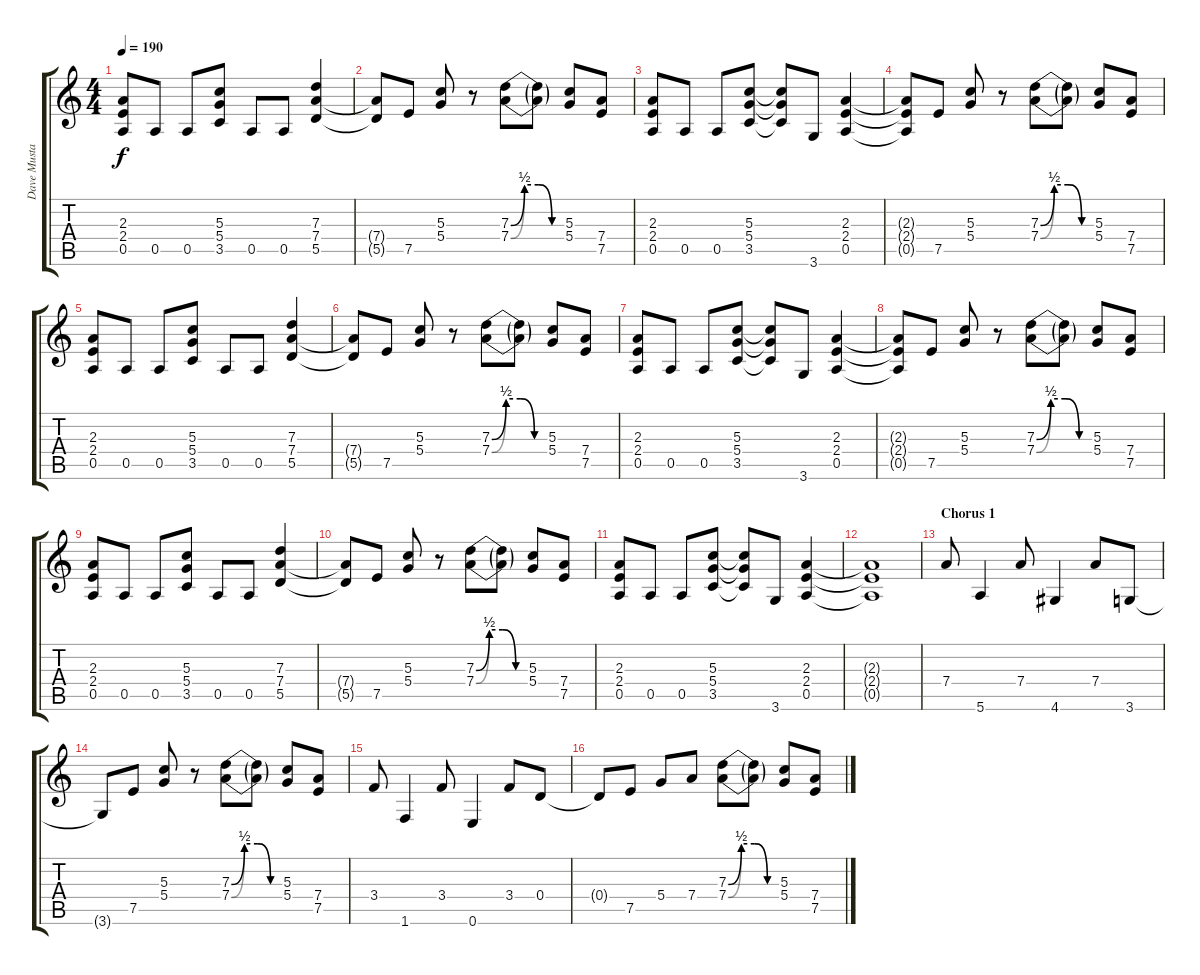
\track ("Dave Mustaine" "Dave Musta") {instrument distortionguitar}
\staff {score tabs}
\tuning (E4 B3 G3 D3 A2 E2) {hide}
\ts (4 4)
\tempo 190
\clef g2
\ks c
(2.3 2.4 0.5).8{dy f} 0.5.8 0.5.8 (5.3 5.4 3.5).8 0.5.8 0.5.8 (7.3 7.4 5.5).4 |
(7.4{t} 5.5{t}).8 7.5.8 (5.3 5.4).8 r.8 (7.3{be (custom 0 0 15 2 30 2 45 0 60 0)} 7.4{be (custom 0 0 15 2 30 2 45 0 60 0)}).8 (7.3{t} 7.4{t}).8 (5.3 5.4).8 (7.4 7.5).8 |
(2.3 2.4 0.5).8 0.5.8 0.5.8 (5.3 5.4 3.5).8 (5.3{t} 5.4{t} 3.5{t}).8 3.6.8 (2.3 2.4 0.5).4 |
(2.3{t} 2.4{t} 0.5{t}).8 7.5.8 (5.3 5.4).8 r.8 (7.3{be (custom 0 0 15 2 30 2 45 0 60 0)} 7.4{be (custom 0 0 15 2 30 2 45 0 60 0)}).8 (7.3{t} 7.4{t}).8 (5.3 5.4).8 (7.4 7.5).8 |
(2.3 2.4 0.5).8 0.5.8 0.5.8 (5.3 5.4 3.5).8 0.5.8 0.5.8 (7.3 7.4 5.5).4 |
(7.4{t} 5.5{t}).8 7.5.8 (5.3 5.4).8 r.8 (7.3{be (custom 0 0 15 2 30 2 45 0 60 0)} 7.4{be (custom 0 0 15 2 30 2 45 0 60 0)}).8 (7.3{t} 7.4{t}).8 (5.3 5.4).8 (7.4 7.5).8 |
(2.3 2.4 0.5).8 0.5.8 0.5.8 (5.3 5.4 3.5).8 (5.3{t} 5.4{t} 3.5{t}).8 3.6.8 (2.3 2.4 0.5).4 |
(2.3{t} 2.4{t} 0.5{t}).8 7.5.8 (5.3 5.4).8 r.8 (7.3{be (custom 0 0 15 2 30 2 45 0 60 0)} 7.4{be (custom 0 0 15 2 30 2 45 0 60 0)}).8 (7.3{t} 7.4{t}).8 (5.3 5.4).8 (7.4 7.5).8 |
(2.3 2.4 0.5).8 0.5.8 0.5.8 (5.3 5.4 3.5).8 0.5.8 0.5.8 (7.3 7.4 5.5).4 |
(7.4{t} 5.5{t}).8 7.5.8 (5.3 5.4).8 r.8 (7.3{be (custom 0 0 15 2 30 2 45 0 60 0)} 7.4{be (custom 0 0 15 2 30 2 45 0 60 0)}).8 (7.3{t} 7.4{t}).8 (5.3 5.4).8 (7.4 7.5).8 |
(2.3 2.4 0.5).8 0.5.8 0.5.8 (5.3 5.4 3.5).8 (5.3{t} 5.4{t} 3.5{t}).8 3.6.8 (2.3 2.4 0.5).4 |
(2.3{t} 2.4{t} 0.5{t}).1 |
\section ("" "Chorus 1")
7.4.8 5.6.4 7.4.8 4.6.4 7.4.8 3.6.8 |
3.6{t}.8 7.5.8 (5.3 5.4).8 r.8 (7.3{be (custom 0 0 15 2 30 2 45 0 60 0)} 7.4{be (custom 0 0 15 2 30 2 45 0 60 0)}).8 (7.3{t} 7.4{t}).8 (5.3 5.4).8 (7.4 7.5).8 |
3.4.8 1.6.4 3.4.8 0.6.4 3.4.8 0.4.8 |
0.4{t}.8 7.5.8 5.4.8 7.4.8 (7.3{be (custom 0 0 15 2 30 2 45 0 60 0)} 7.4{be (custom 0 0 15 2 30 2 45 0 60 0)}).8 (7.3{t} 7.4{t}).8 (5.3 5.4).8 (7.4 7.5).8
